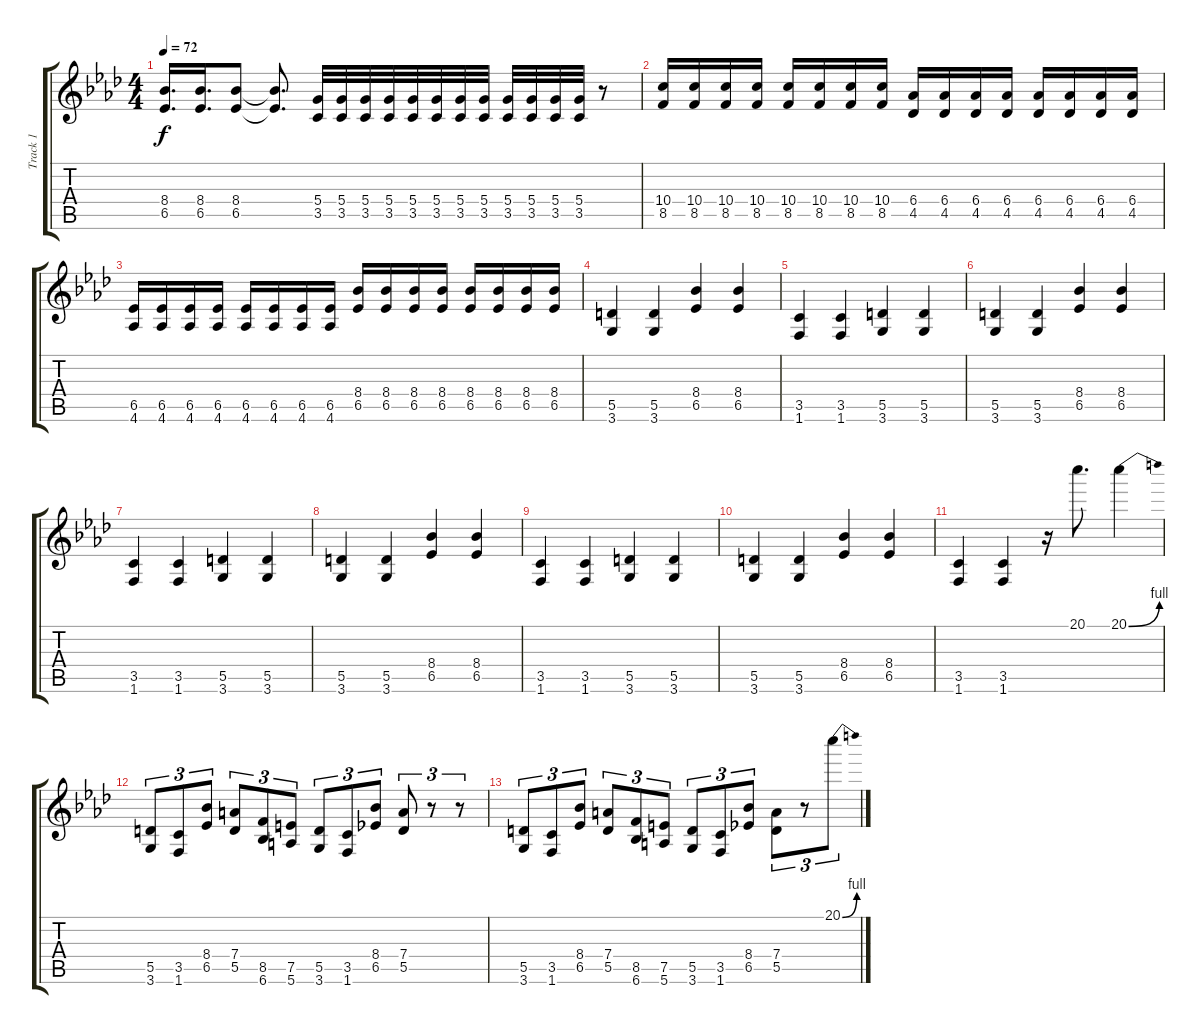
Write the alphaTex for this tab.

\track ("Track 1" "Track 1") {instrument electricguitarjazz}
\staff {score tabs}
\tuning (E4 B3 G3 D3 A2 E2) {hide}
\ts (4 4)
\tempo 72
\clef g2
\ks ab
(8.4 6.5).16{d dy f} (8.4 6.5).16{d} (8.4 6.5).8 (8.4{t} 6.5{t}).8{d} (5.4 3.5).32 (5.4 3.5).32 (5.4 3.5).32 (5.4 3.5).32 (5.4 3.5).32 (5.4 3.5).32 (5.4 3.5).32 (5.4 3.5).32 (5.4 3.5).32 (5.4 3.5).32 (5.4 3.5).32 (5.4 3.5).32 r.8 |
(10.4 8.5).16 (10.4 8.5).16 (10.4 8.5).16 (10.4 8.5).16 (10.4 8.5).16 (10.4 8.5).16 (10.4 8.5).16 (10.4 8.5).16 (6.4 4.5).16 (6.4 4.5).16 (6.4 4.5).16 (6.4 4.5).16 (6.4 4.5).16 (6.4 4.5).16 (6.4 4.5).16 (6.4 4.5).16 |
(6.5 4.6).16 (6.5 4.6).16 (6.5 4.6).16 (6.5 4.6).16 (6.5 4.6).16 (6.5 4.6).16 (6.5 4.6).16 (6.5 4.6).16 (8.4 6.5).16 (8.4 6.5).16 (8.4 6.5).16 (8.4 6.5).16 (8.4 6.5).16 (8.4 6.5).16 (8.4 6.5).16 (8.4 6.5).16 |
(5.5 3.6).4 (5.5 3.6).4 (8.4 6.5).4 (8.4 6.5).4 |
(3.5 1.6).4 (3.5 1.6).4 (5.5 3.6).4 (5.5 3.6).4 |
(5.5 3.6).4 (5.5 3.6).4 (8.4 6.5).4 (8.4 6.5).4 |
(3.5 1.6).4 (3.5 1.6).4 (5.5 3.6).4 (5.5 3.6).4 |
(5.5 3.6).4 (5.5 3.6).4 (8.4 6.5).4 (8.4 6.5).4 |
(3.5 1.6).4 (3.5 1.6).4 (5.5 3.6).4 (5.5 3.6).4 |
(5.5 3.6).4 (5.5 3.6).4 (8.4 6.5).4 (8.4 6.5).4 |
(3.5 1.6).4 (3.5 1.6).4 r.16 20.1.8{d} 20.1{be (bend 0 0 60 4)}.4 |
(5.5 3.6).8{tu (3 2)} (3.5 1.6).8{tu (3 2)} (8.4 6.5).8{tu (3 2)} (7.4 5.5).8{tu (3 2)} (8.5 6.6).8{tu (3 2)} (7.5 5.6).8{tu (3 2)} (5.5 3.6).8{tu (3 2)} (3.5 1.6).8{tu (3 2)} (8.4 6.5).8{tu (3 2)} (7.4 5.5).8{tu (3 2)} r.8{tu (3 2)} r.8{tu (3 2)} |
(5.5 3.6).8{tu (3 2)} (3.5 1.6).8{tu (3 2)} (8.4 6.5).8{tu (3 2)} (7.4 5.5).8{tu (3 2)} (8.5 6.6).8{tu (3 2)} (7.5 5.6).8{tu (3 2)} (5.5 3.6).8{tu (3 2)} (3.5 1.6).8{tu (3 2)} (8.4 6.5).8{tu (3 2)} (7.4 5.5).8{tu (3 2)} r.8{tu (3 2)} 20.1{be (bend 0 0 60 4)}.8{tu (3 2)}
